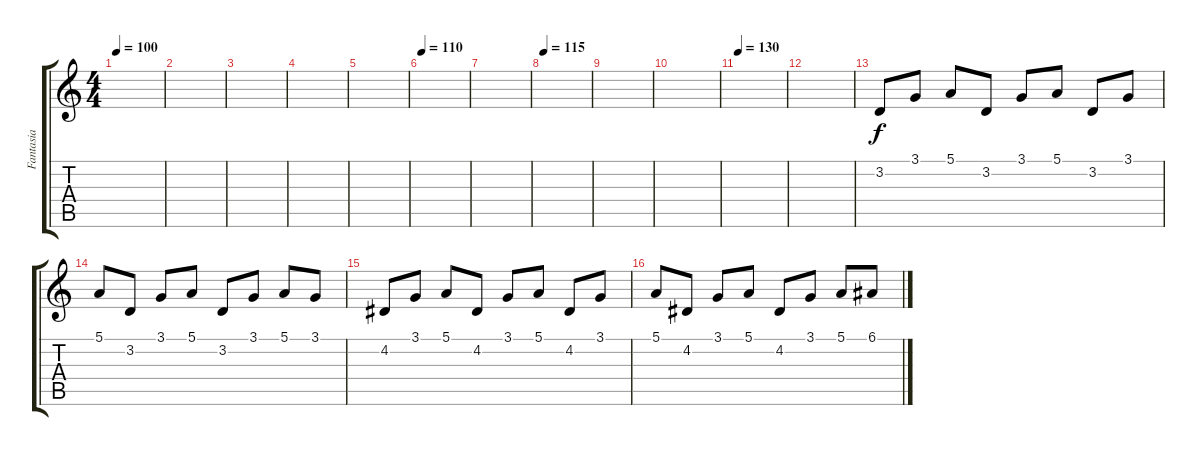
\track ("Fantasia" "Fantasia") {instrument fx5brightness}
\staff {score tabs}
\tuning (E4 B3 G3 D3 A2 E2) {hide}
\ts (4 4)
\tempo 100
\clef g2
\ks c
|
|
|
|
|
\tempo 110
|
|
\tempo 115
|
|
|
\tempo 130
|
|
3.2.8{volume 4} 3.1.8 5.1.8 3.2.8 3.1.8 5.1.8 3.2.8 3.1.8 |
5.1.8 3.2.8 3.1.8 5.1.8 3.2.8 3.1.8 5.1.8 3.1.8 |
4.2.8{volume 8} 3.1.8 5.1.8 4.2.8 3.1.8 5.1.8 4.2.8 3.1.8 |
5.1.8 4.2.8 3.1.8 5.1.8 4.2.8 3.1.8 5.1.8 6.1.8
